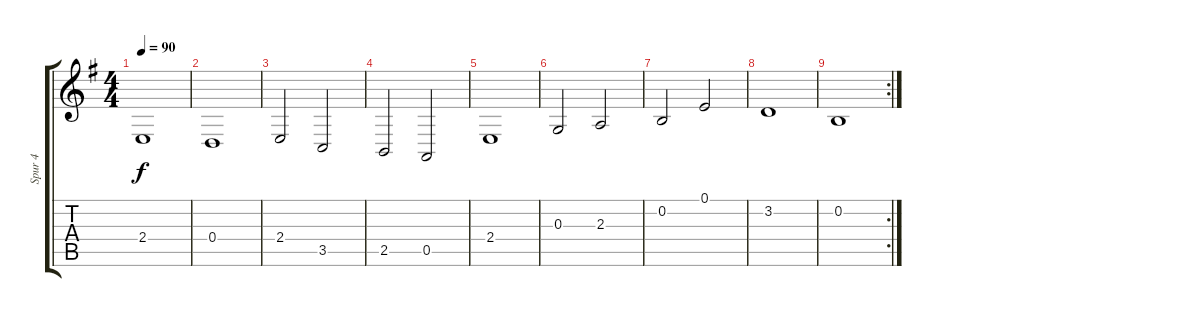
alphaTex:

\track ("Spur 4" "Spur 4") {instrument violin}
\staff {score tabs}
\tuning (E4 B3 G3 D3 A2 E2) {hide}
\ts (4 4)
\tempo 90
\clef g2
\ks g
2.4.1{dy f} |
0.4.1 |
2.4.2 3.5.2 |
2.5.2 0.5.2 |
2.4.1 |
0.3.2 2.3.2 |
0.2.2 0.1.2 |
3.2.1 |
\rc 2
0.2.1
